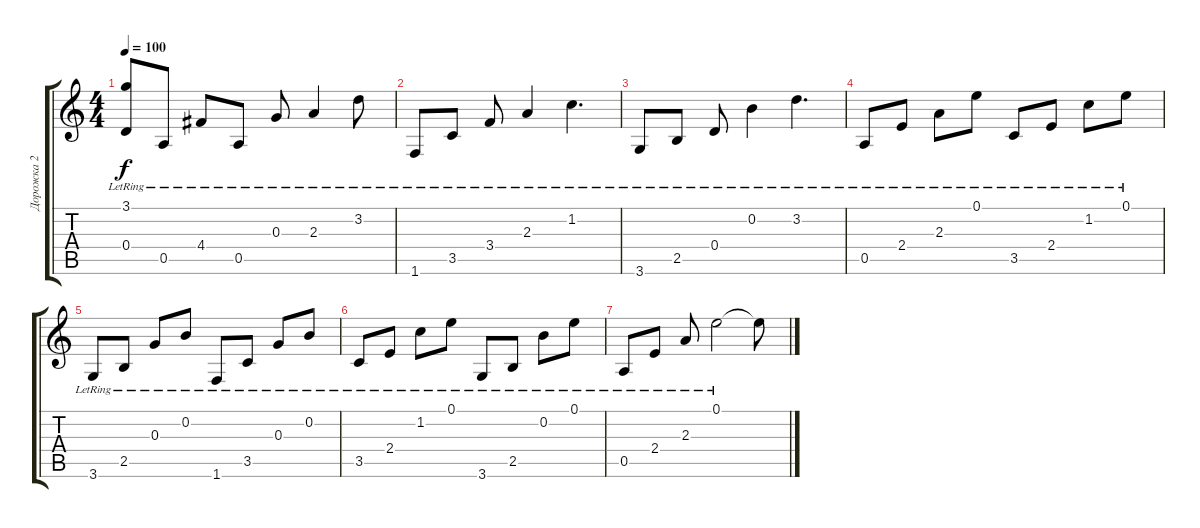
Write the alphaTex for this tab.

\track ("Дорожка 2" "Дорожка 2") {instrument acousticguitarsteel}
\staff {score tabs}
\tuning (E4 B3 G3 D3 A2 E2) {hide}
\ts (4 4)
\tempo 100
\clef g2
\ks c
(3.1{t} 0.4{lr}).8{dy f} 0.5{lr}.8 4.4{lr}.8 0.5{lr}.8 0.3{lr}.8 2.3{lr}.4 3.2{lr}.8 |
1.6{lr}.8 3.5{lr}.8 3.4{lr}.8 2.3{lr}.4 1.2{lr}.4{d} |
3.6{lr}.8 2.5{lr}.8 0.4{lr}.8 0.2{lr}.4 3.2{lr}.4{d} |
0.5{lr}.8 2.4{lr}.8 2.3{lr}.8 0.1{lr}.8 3.5{lr}.8 2.4{lr}.8 1.2{lr}.8 0.1{lr}.8 |
3.6{lr}.8 2.5{lr}.8 0.3{lr}.8 0.2{lr}.8 1.6{lr}.8 3.5{lr}.8 0.3{lr}.8 0.2{lr}.8 |
3.5{lr}.8 2.4{lr}.8 1.2{lr}.8 0.1{lr}.8 3.6{lr}.8 2.5{lr}.8 0.2{lr}.8 0.1{lr}.8 |
0.5{lr}.8 2.4{lr}.8 2.3{lr}.8 0.1{lr}.2 0.1{t}.8
